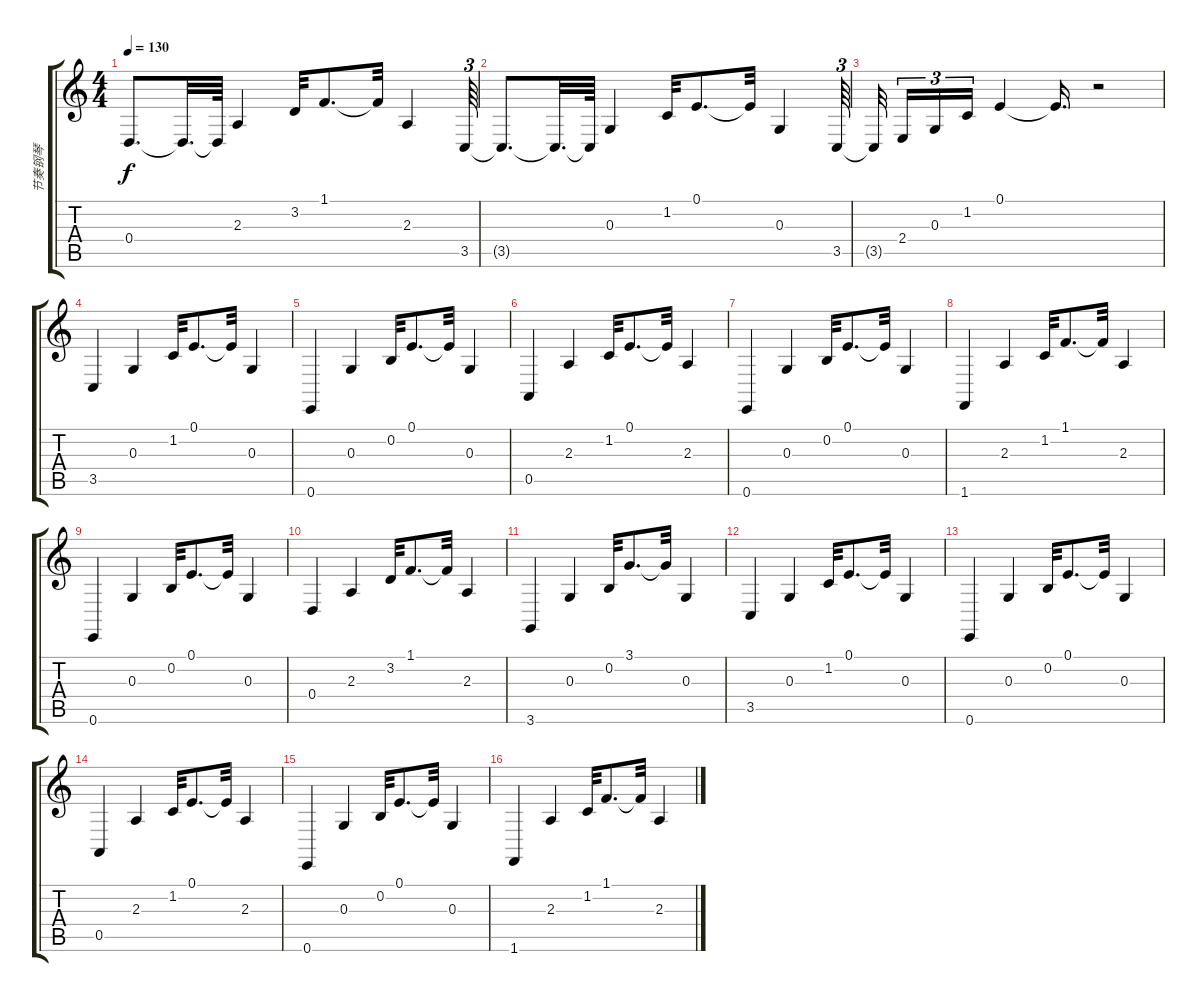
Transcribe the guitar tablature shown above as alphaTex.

\track ("节奏钢琴" "节奏钢琴") {instrument acousticgrandpiano}
\staff {score tabs}
\tuning (E4 B3 G3 D3 A2 E2) {hide}
\ts (4 4)
\tempo 130
\clef g2
\ks c
0.4{t}.8{d dy f} 0.4{t}.32{d} 0.4{t}.64 2.3.4 3.2.32 1.1.8{d} 1.1{t}.32 2.3.4 3.5.64{tu (3 2)} |
3.5{t}.8{d} 3.5{t}.32{d} 3.5{t}.64 0.3.4 1.2.32 0.1.8{d} 0.1{t}.32 0.3.4 3.5.64{tu (3 2)} |
3.5{t}.32{beam splitsecondary} 2.4.16{tu (3 2)} 0.3.16{tu (3 2)} 1.2.16{tu (3 2)} 0.1.4 0.1{t}.16{d} r.2 |
3.5.4 0.3.4 1.2.32 0.1.8{d} 0.1{t}.32 0.3.4 |
0.6.4 0.3.4 0.2.32 0.1.8{d} 0.1{t}.32 0.3.4 |
0.5.4 2.3.4 1.2.32 0.1.8{d} 0.1{t}.32 2.3.4 |
0.6.4 0.3.4 0.2.32 0.1.8{d} 0.1{t}.32 0.3.4 |
1.6.4 2.3.4 1.2.32 1.1.8{d} 1.1{t}.32 2.3.4 |
0.6.4 0.3.4 0.2.32 0.1.8{d} 0.1{t}.32 0.3.4 |
0.4.4 2.3.4 3.2.32 1.1.8{d} 1.1{t}.32 2.3.4 |
3.6.4 0.3.4 0.2.32 3.1.8{d} 3.1{t}.32 0.3.4 |
3.5.4 0.3.4 1.2.32 0.1.8{d} 0.1{t}.32 0.3.4 |
0.6.4 0.3.4 0.2.32 0.1.8{d} 0.1{t}.32 0.3.4 |
0.5.4 2.3.4 1.2.32 0.1.8{d} 0.1{t}.32 2.3.4 |
0.6.4 0.3.4 0.2.32 0.1.8{d} 0.1{t}.32 0.3.4 |
1.6.4 2.3.4 1.2.32 1.1.8{d} 1.1{t}.32 2.3.4
